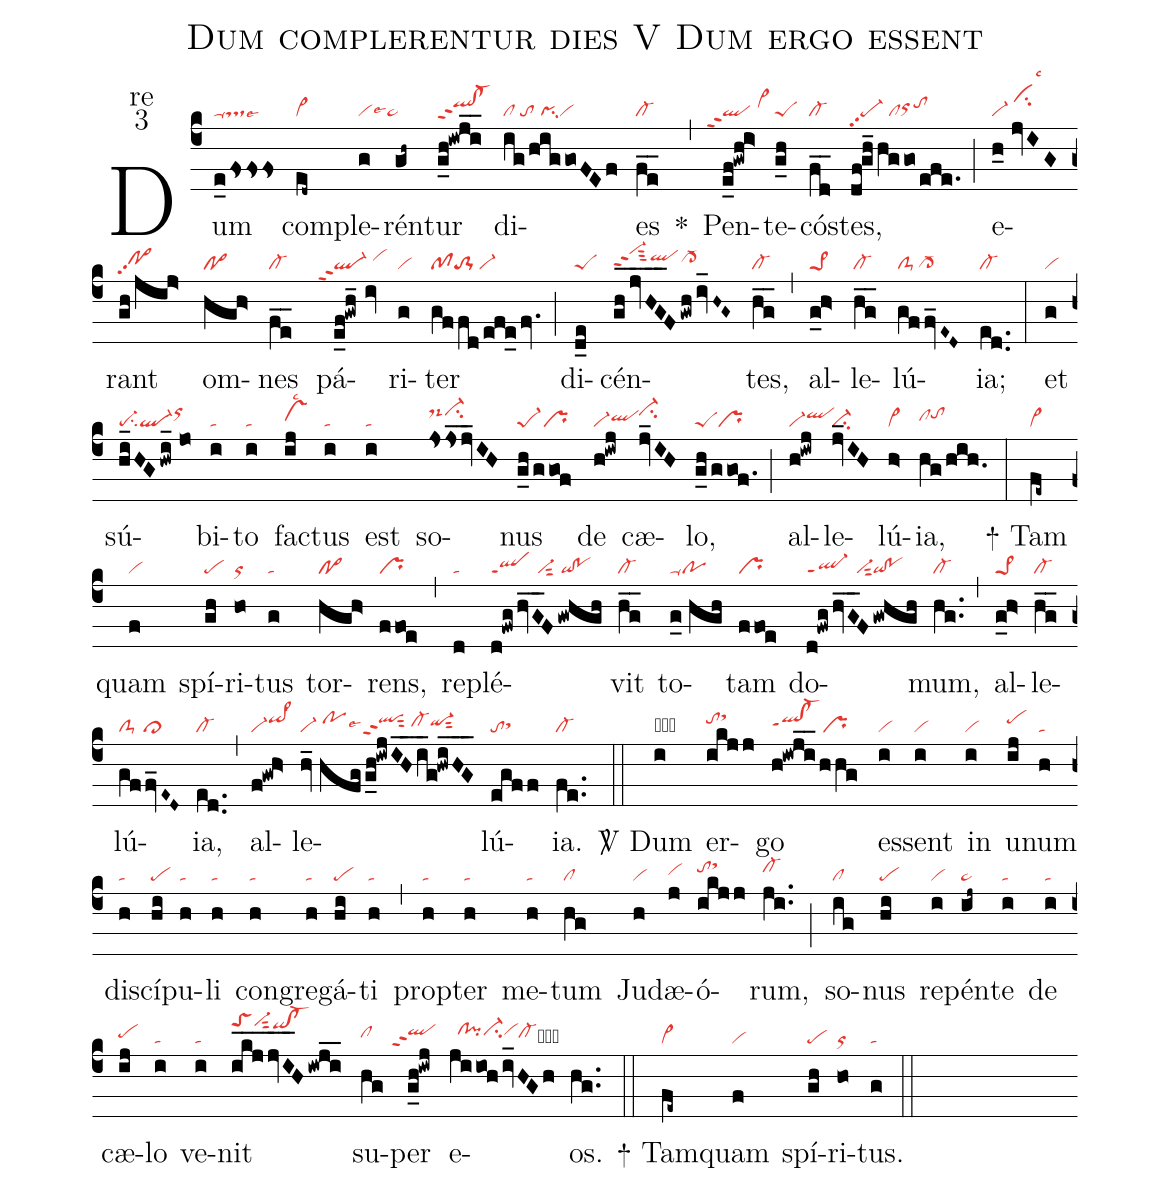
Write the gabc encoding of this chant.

name:Dum complerentur dies V Dum ergo essent;
office-part:re;
mode:3;
nabc-lines:1;
%%
(c4) Dum(e_0fsss|ta-tslse6) com(ed~|vi>)ple(g|vilse6pe~)rén(gh~)tur(g_h!iwji__|qlhi!cl-hippt2) di(ig/higgoFEf|cl/to/pisu1vi)es(fe__|cl-) <sp>*</sp>(,)
Pen(e_f!gwh!i>|````qlppt2/vi>hi)te(g_h|peS)cós(fd__|cl-)tes,(df!gh_hggo/efe.|pe-pp2/clorhhtohi) (;)
e(h_0//jvIG|vi-/cihklsc3)rant(gh/jij>|po>hhpp2) om(hgh>|po>)nes(fe__|cl-)
pá(e_f!gwh_//iv|````ql-ppt2/vihi)ri(g|vi)ter(gffd/efe_/fv.|pfto-1/vi-) (;)
di(d_e|peS)cén(gh_jv_HG__F/gwhiv_H~G~|vi-hkppt2sut3qlhicl->hh)tes,(hg__|cl-) (,)
al(g_h>|pe>1)le(hg__|cl-)lú(gf/fv_E~D~|clS-cl->)ia;(ed..|cl-) (:)

et(g|vi) sú(hi_HG/hwi_//jo|pe-su2ql-orhj)bi(i|ta)to(i|ta) fac(ij|vshhlsc2)tus(i|ta)
est(i|ta) so(jsjs_jv_IH|ds-hjci-hj)nus(g_h/ggof|pe-1pr) de(h!iwj|vi-qlhh) cæ(jv_IH|ci-hj)lo,(g_h/ggof.|peSpr) (;)
al(h!iwj|vi-qlhi)le(jv_IH|ci-)lú(h>|vi>)ia,(hg/hih.|clhhtohi) (:)

<sp>+</sp> Tam(fe~|vi>)quam(f|vi) spí(gh|pe)ri(ho|or)tus(g|ta) tor(hgh>|po>)rens,(ffoe|pr) (,)
re(d|ta)plé(d!fwghvG__F/gwhgh|qlppt1/vi-sut2/qi!po)vit(hg__|cl-)
to(g_0//hgh|poppu1)tam(ffoe|pr) do(d!fwghvG__F|ql-ppt1/vi-sut2|gwhgh|qi!po)mum,(hg..|cl-) (,)
al(g_h>|pe>1)le(hg__|cl-)lú(gf/fv_E~D~|clS-/cl>)ia,(ed..|cl-) (,)
al(f!gwh>|vi-qi>hi)le(hv_//hfg/g_h!iwjIH__i_g!hwiHG___|vi-/pohiqlhippt2sut2lse4/cl-hhqi-hhsut2)lú(egff|tosthh)ia.(fe..|cl-) (::)

<sp>V/</sp> Dum(i|obta) er(ikjj|tohisthk)go(h!iwji__/hhg|qlhh!cl-hhppt1pr) es(i|vi)sent(i|vi) in(i|vi)
u(ij|pehi)num(h|ta) dis(h|ta)cí(hi|pe)pu(h|ta)li(h|ta) con(h|ta)gre(h|ta)gá(hi|pe)ti(h|ta) (,)
prop(h|ta)ter(h|ta) me(h|ta)tum(hg|cl) Ju(h|vi)dæ(j|vihh)ó(ikjj|tohisthk)rum,(ji..|cl-hi) (;)
so(ig|cl)nus(hi|pe) re(i|vi)pén(ij~|pe~)te(i|ta) de(i|ta) cæ(ij|pehh)lo(i|ta)
ve(i|ta)nit(ikj___jvI__H/iwji__|toShlvi-hlsut2qihk!cl-hk) su(hg|clhh)per(g_h!iwj|````qlhippt2)
e(jiiohiv_HGh|//clhi!pihici-hivihicl-hhcb)os.(hg..) (::)

<sp>+</sp> Tam(fe~|vi>)quam(f|vi) spí(gh|pe)ri(ho|or)tus.(g|ta) (::)
